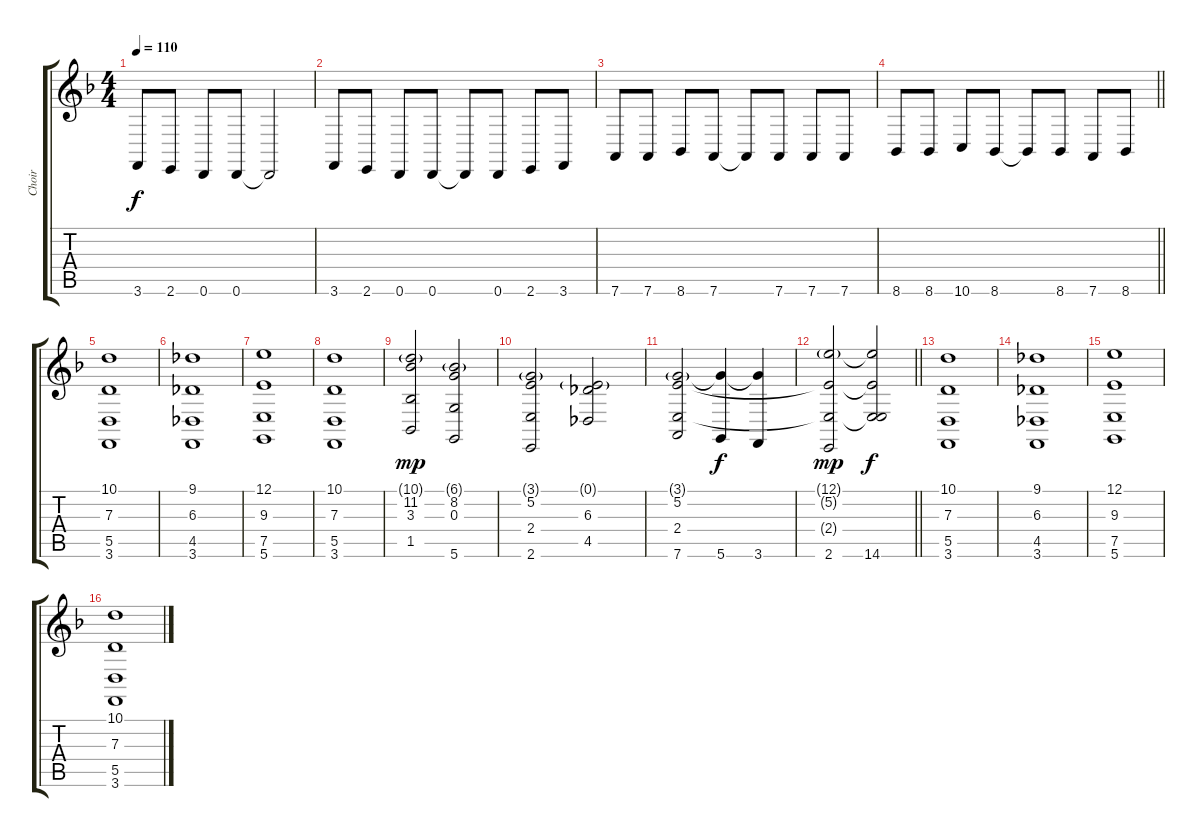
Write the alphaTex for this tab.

\track ("Choir" "Choir") {instrument choiraahs}
\staff {score tabs}
\tuning (E4 B3 G3 D3 A2 D2) {hide}
\ts (4 4)
\tempo 110
\clef g2
\ks dminor
3.6.8{dy f} 2.6.8 0.6.8 0.6.8 0.6{t}.2 |
3.6.8 2.6.8 0.6.8 0.6.8 0.6{t}.8 0.6.8 2.6.8 3.6.8 |
7.6.8 7.6.8 8.6.8 7.6.8 7.6{t}.8 7.6.8 7.6.8 7.6.8 |
\barLineRight lightlight
8.6.8 8.6.8 10.6.8 8.6.8 8.6{t}.8 8.6.8 7.6.8 8.6.8 |
(10.1 7.3 5.5 3.6).1 |
(9.1 6.3 4.5 3.6).1 |
(12.1 9.3 7.5 5.6).1 |
(10.1 7.3 5.5 3.6).1 |
(10.1{g} 11.2 3.3 1.5).2{dy mp} (6.1{g} 8.2 0.3 5.6).2 |
(3.1{g} 5.2 2.4 2.6).2 (0.1{g} 6.3 4.5).2 |
(3.1{g} 5.2 2.4 7.6).2 (3.1{t} 5.6).4{dy f} (3.1{t} 3.6).4 |
\barLineRight lightlight
(12.1{g} 5.2{t} 2.4{t} 2.6).2{dy mp} (12.1{t} 5.2{t} 2.4{t} 14.6).2{dy f} |
(10.1 7.3 5.5 3.6).1 |
(9.1 6.3 4.5 3.6).1 |
(12.1 9.3 7.5 5.6).1 |
(10.1 7.3 5.5 3.6).1
